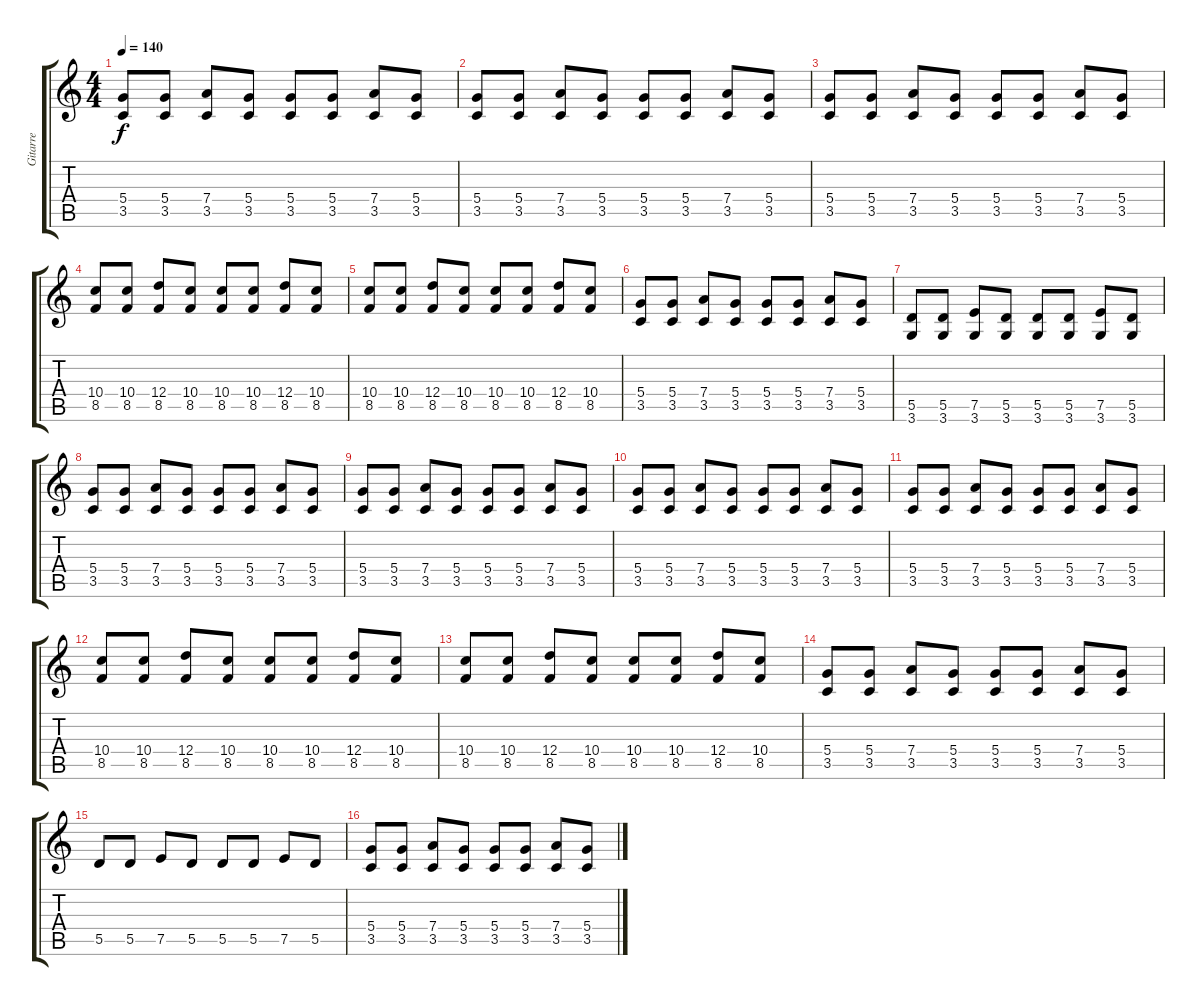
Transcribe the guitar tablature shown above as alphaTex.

\track ("Gitarre" "Gitarre") {instrument overdrivenguitar}
\staff {score tabs}
\tuning (E4 B3 G3 D3 A2 E2) {hide}
\ts (4 4)
\tempo 140
\clef g2
\ks c
(5.4 3.5).8{dy f} (5.4 3.5).8 (7.4 3.5).8 (5.4 3.5).8 (5.4 3.5).8 (5.4 3.5).8 (7.4 3.5).8 (5.4 3.5).8 |
(5.4 3.5).8 (5.4 3.5).8 (7.4 3.5).8 (5.4 3.5).8 (5.4 3.5).8 (5.4 3.5).8 (7.4 3.5).8 (5.4 3.5).8 |
(5.4 3.5).8 (5.4 3.5).8 (7.4 3.5).8 (5.4 3.5).8 (5.4 3.5).8 (5.4 3.5).8 (7.4 3.5).8 (5.4 3.5).8 |
(10.4 8.5).8 (10.4 8.5).8 (12.4 8.5).8 (10.4 8.5).8 (10.4 8.5).8 (10.4 8.5).8 (12.4 8.5).8 (10.4 8.5).8 |
(10.4 8.5).8 (10.4 8.5).8 (12.4 8.5).8 (10.4 8.5).8 (10.4 8.5).8 (10.4 8.5).8 (12.4 8.5).8 (10.4 8.5).8 |
(5.4 3.5).8 (5.4 3.5).8 (7.4 3.5).8 (5.4 3.5).8 (5.4 3.5).8 (5.4 3.5).8 (7.4 3.5).8 (5.4 3.5).8 |
(5.5 3.6).8 (5.5 3.6).8 (7.5 3.6).8 (5.5 3.6).8 (5.5 3.6).8 (5.5 3.6).8 (7.5 3.6).8 (5.5 3.6).8 |
(5.4 3.5).8 (5.4 3.5).8 (7.4 3.5).8 (5.4 3.5).8 (5.4 3.5).8 (5.4 3.5).8 (7.4 3.5).8 (5.4 3.5).8 |
(5.4 3.5).8 (5.4 3.5).8 (7.4 3.5).8 (5.4 3.5).8 (5.4 3.5).8 (5.4 3.5).8 (7.4 3.5).8 (5.4 3.5).8 |
(5.4 3.5).8 (5.4 3.5).8 (7.4 3.5).8 (5.4 3.5).8 (5.4 3.5).8 (5.4 3.5).8 (7.4 3.5).8 (5.4 3.5).8 |
(5.4 3.5).8 (5.4 3.5).8 (7.4 3.5).8 (5.4 3.5).8 (5.4 3.5).8 (5.4 3.5).8 (7.4 3.5).8 (5.4 3.5).8 |
(10.4 8.5).8 (10.4 8.5).8 (12.4 8.5).8 (10.4 8.5).8 (10.4 8.5).8 (10.4 8.5).8 (12.4 8.5).8 (10.4 8.5).8 |
(10.4 8.5).8 (10.4 8.5).8 (12.4 8.5).8 (10.4 8.5).8 (10.4 8.5).8 (10.4 8.5).8 (12.4 8.5).8 (10.4 8.5).8 |
(5.4 3.5).8 (5.4 3.5).8 (7.4 3.5).8 (5.4 3.5).8 (5.4 3.5).8 (5.4 3.5).8 (7.4 3.5).8 (5.4 3.5).8 |
5.5.8 5.5.8 7.5.8 5.5.8 5.5.8 5.5.8 7.5.8 5.5.8 |
(5.4 3.5).8 (5.4 3.5).8 (7.4 3.5).8 (5.4 3.5).8 (5.4 3.5).8 (5.4 3.5).8 (7.4 3.5).8 (5.4 3.5).8
